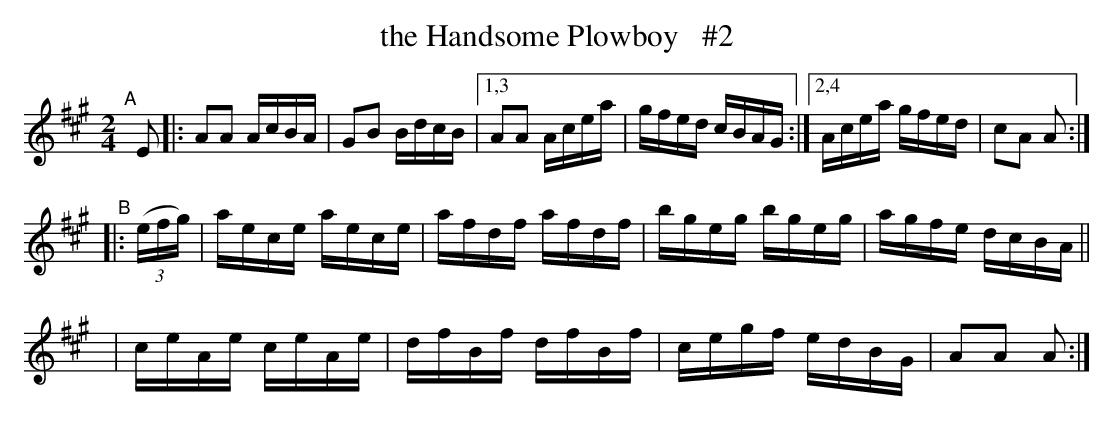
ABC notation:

X:1
T: the Handsome Plowboy   #2
M: 2/4
L: 1/16
K: A
"^A"[|] E2 \
|: A2A2 AcBA | G2B2 BdcB |[1,3 A2A2 Acea | gfed cBAG :|[2,4 Acea gfed | c2A2 A2 :|
"^B"\
|: (3(efg) | aece aece | afdf afdf | bgeg bgeg | agfe dcBA ||
y4         | ceAe ceAe | dfBf dfBf | cegf edBG | A2A2 A2 :|
